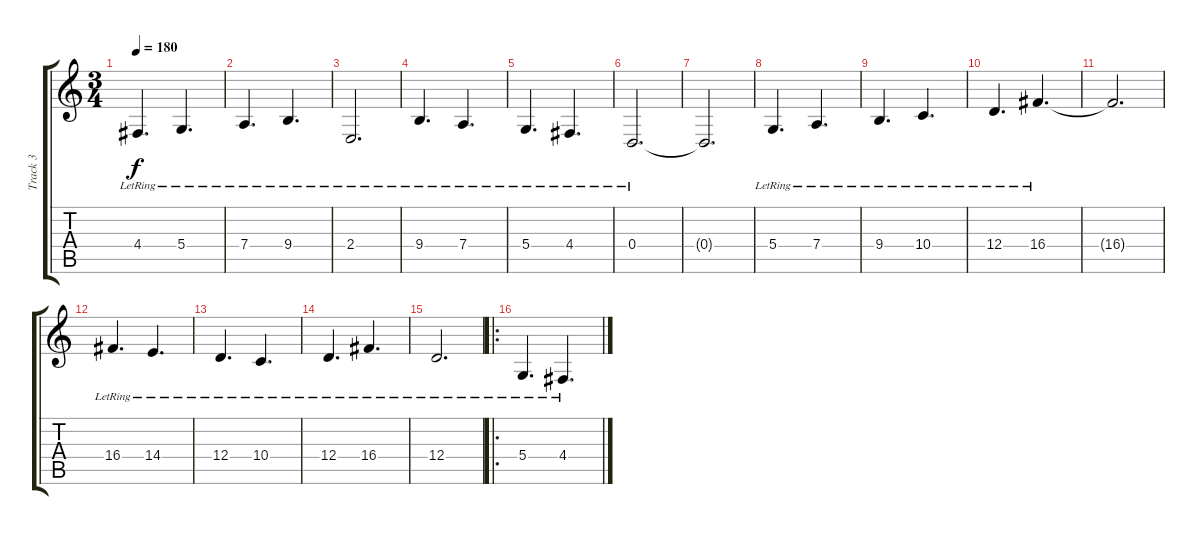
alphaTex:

\track ("Track 3" "Track 3") {instrument cello}
\staff {score tabs}
\tuning (E4 B3 G3 D3 A2 E2) {hide}
\ts (3 4)
\tempo 180
\clef g2
\ks c
4.4{lr}.4{d dy f} 5.4{lr}.4{d} |
7.4{lr}.4{d} 9.4{lr}.4{d} |
2.4{lr}.2{d} |
9.4{lr}.4{d} 7.4{lr}.4{d} |
5.4{lr}.4{d} 4.4{lr}.4{d} |
0.4{lr}.2{d} |
0.4{t}.2{d} |
5.4{lr}.4{d} 7.4{lr}.4{d} |
9.4{lr}.4{d} 10.4{lr}.4{d} |
12.4{lr}.4{d} 16.4{lr}.4{d} |
16.4{t}.2{d} |
16.4{lr}.4{d} 14.4{lr}.4{d} |
12.4{lr}.4{d} 10.4{lr}.4{d} |
12.4{lr}.4{d} 16.4{lr}.4{d} |
12.4{lr}.2{d} |
\ro
5.4{lr}.4{d} 4.4{lr}.4{d}
